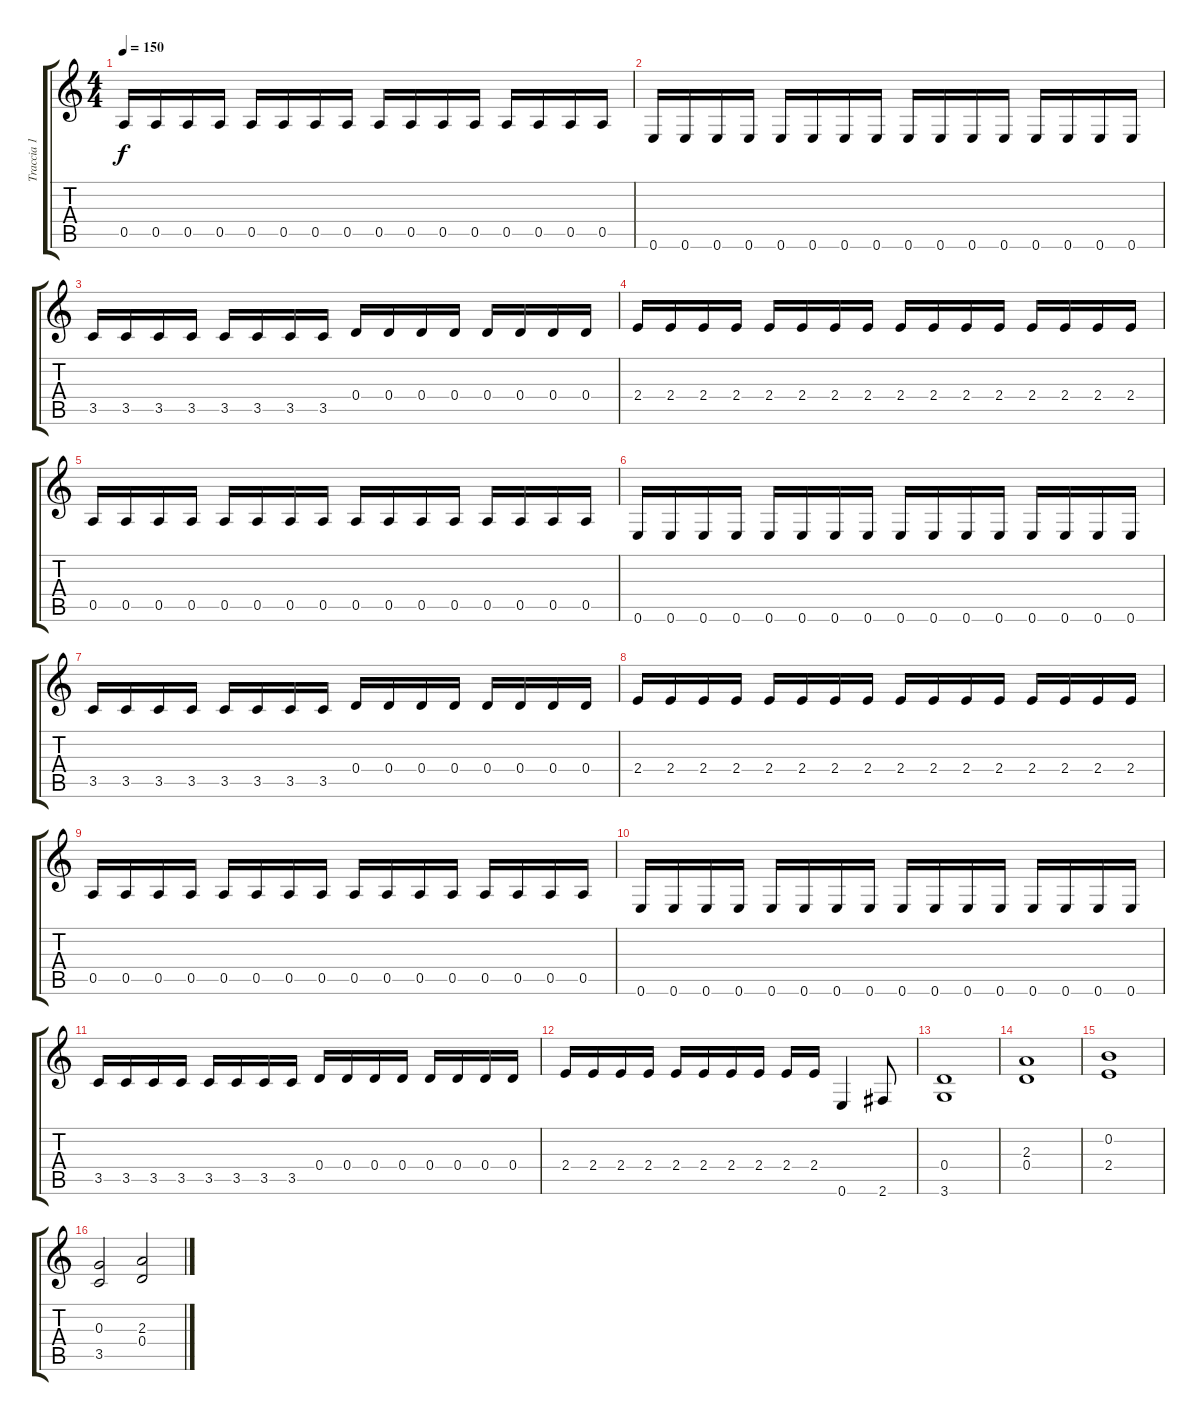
\track ("Traccia 1" "Traccia 1") {instrument distortionguitar}
\staff {score tabs}
\tuning (E4 B3 G3 D3 A2 E2) {hide}
\ts (4 4)
\tempo 150
\clef g2
\ks c
0.5.16{dy f} 0.5.16 0.5.16 0.5.16 0.5.16 0.5.16 0.5.16 0.5.16 0.5.16 0.5.16 0.5.16 0.5.16 0.5.16 0.5.16 0.5.16 0.5.16 |
0.6.16 0.6.16 0.6.16 0.6.16 0.6.16 0.6.16 0.6.16 0.6.16 0.6.16 0.6.16 0.6.16 0.6.16 0.6.16 0.6.16 0.6.16 0.6.16 |
3.5.16 3.5.16 3.5.16 3.5.16 3.5.16 3.5.16 3.5.16 3.5.16 0.4.16 0.4.16 0.4.16 0.4.16 0.4.16 0.4.16 0.4.16 0.4.16 |
2.4.16 2.4.16 2.4.16 2.4.16 2.4.16 2.4.16 2.4.16 2.4.16 2.4.16 2.4.16 2.4.16 2.4.16 2.4.16 2.4.16 2.4.16 2.4.16 |
0.5.16 0.5.16 0.5.16 0.5.16 0.5.16 0.5.16 0.5.16 0.5.16 0.5.16 0.5.16 0.5.16 0.5.16 0.5.16 0.5.16 0.5.16 0.5.16 |
0.6.16 0.6.16 0.6.16 0.6.16 0.6.16 0.6.16 0.6.16 0.6.16 0.6.16 0.6.16 0.6.16 0.6.16 0.6.16 0.6.16 0.6.16 0.6.16 |
3.5.16 3.5.16 3.5.16 3.5.16 3.5.16 3.5.16 3.5.16 3.5.16 0.4.16 0.4.16 0.4.16 0.4.16 0.4.16 0.4.16 0.4.16 0.4.16 |
2.4.16 2.4.16 2.4.16 2.4.16 2.4.16 2.4.16 2.4.16 2.4.16 2.4.16 2.4.16 2.4.16 2.4.16 2.4.16 2.4.16 2.4.16 2.4.16 |
0.5.16 0.5.16 0.5.16 0.5.16 0.5.16 0.5.16 0.5.16 0.5.16 0.5.16 0.5.16 0.5.16 0.5.16 0.5.16 0.5.16 0.5.16 0.5.16 |
0.6.16 0.6.16 0.6.16 0.6.16 0.6.16 0.6.16 0.6.16 0.6.16 0.6.16 0.6.16 0.6.16 0.6.16 0.6.16 0.6.16 0.6.16 0.6.16 |
3.5.16 3.5.16 3.5.16 3.5.16 3.5.16 3.5.16 3.5.16 3.5.16 0.4.16 0.4.16 0.4.16 0.4.16 0.4.16 0.4.16 0.4.16 0.4.16 |
2.4.16 2.4.16 2.4.16 2.4.16 2.4.16 2.4.16 2.4.16 2.4.16 2.4.16 2.4.16 0.6.4 2.6.8 |
(0.4 3.6).1 |
(2.3 0.4).1 |
(0.2 2.4).1 |
(0.3 3.5).2 (2.3 0.4).2
